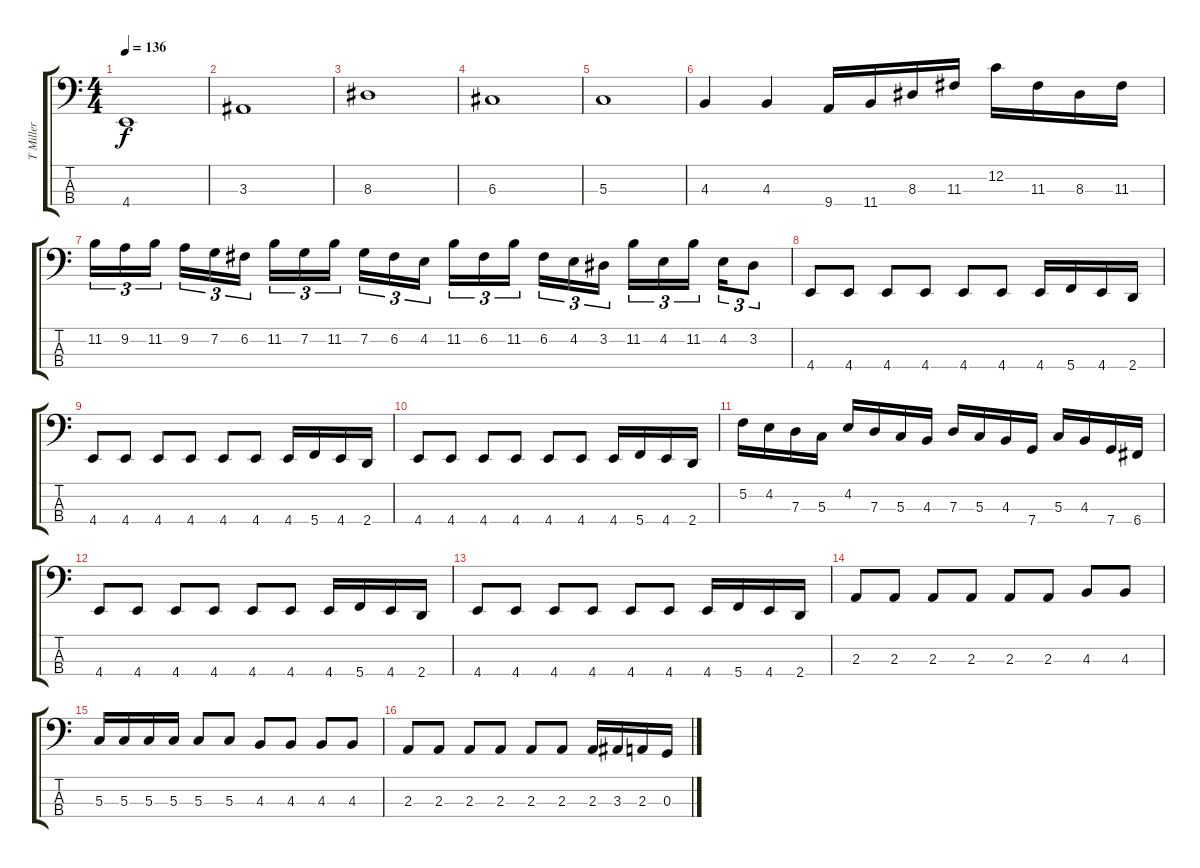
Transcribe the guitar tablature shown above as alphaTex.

\track ("T Miller" "T Miller") {instrument electricbassfinger}
\staff {score tabs}
\tuning (F2 C2 G1 C1) {hide}
\ts (4 4)
\tempo 136
\clef f4
\ks c
4.4.1{dy f} |
3.3.1 |
8.3.1 |
6.3.1 |
5.3.1 |
4.3.4 4.3.4 9.4.16 11.4.16 8.3.16 11.3.16 12.2.16 11.3.16 8.3.16 11.3.16 |
11.2.16{tu (3 2)} 9.2.16{tu (3 2)} 11.2.16{tu (3 2)} 9.2.16{tu (3 2)} 7.2.16{tu (3 2)} 6.2.16{tu (3 2)} 11.2.16{tu (3 2)} 7.2.16{tu (3 2)} 11.2.16{tu (3 2)} 7.2.16{tu (3 2)} 6.2.16{tu (3 2)} 4.2.16{tu (3 2)} 11.2.16{tu (3 2)} 6.2.16{tu (3 2)} 11.2.16{tu (3 2)} 6.2.16{tu (3 2)} 4.2.16{tu (3 2)} 3.2.16{tu (3 2)} 11.2.16{tu (3 2)} 4.2.16{tu (3 2)} 11.2.16{tu (3 2)} 4.2.16{tu (3 2)} 3.2.8{tu (3 2)} |
4.4.8 4.4.8 4.4.8 4.4.8 4.4.8 4.4.8 4.4.16 5.4.16 4.4.16 2.4.16 |
4.4.8 4.4.8 4.4.8 4.4.8 4.4.8 4.4.8 4.4.16 5.4.16 4.4.16 2.4.16 |
4.4.8 4.4.8 4.4.8 4.4.8 4.4.8 4.4.8 4.4.16 5.4.16 4.4.16 2.4.16 |
5.2.16 4.2.16 7.3.16 5.3.16 4.2.16 7.3.16 5.3.16 4.3.16 7.3.16 5.3.16 4.3.16 7.4.16 5.3.16 4.3.16 7.4.16 6.4.16 |
4.4.8 4.4.8 4.4.8 4.4.8 4.4.8 4.4.8 4.4.16 5.4.16 4.4.16 2.4.16 |
4.4.8 4.4.8 4.4.8 4.4.8 4.4.8 4.4.8 4.4.16 5.4.16 4.4.16 2.4.16 |
2.3.8 2.3.8 2.3.8 2.3.8 2.3.8 2.3.8 4.3.8 4.3.8 |
5.3.16 5.3.16 5.3.16 5.3.16 5.3.8 5.3.8 4.3.8 4.3.8 4.3.8 4.3.8 |
2.3.8 2.3.8 2.3.8 2.3.8 2.3.8 2.3.8 2.3.16 3.3.16 2.3.16 0.3.16
